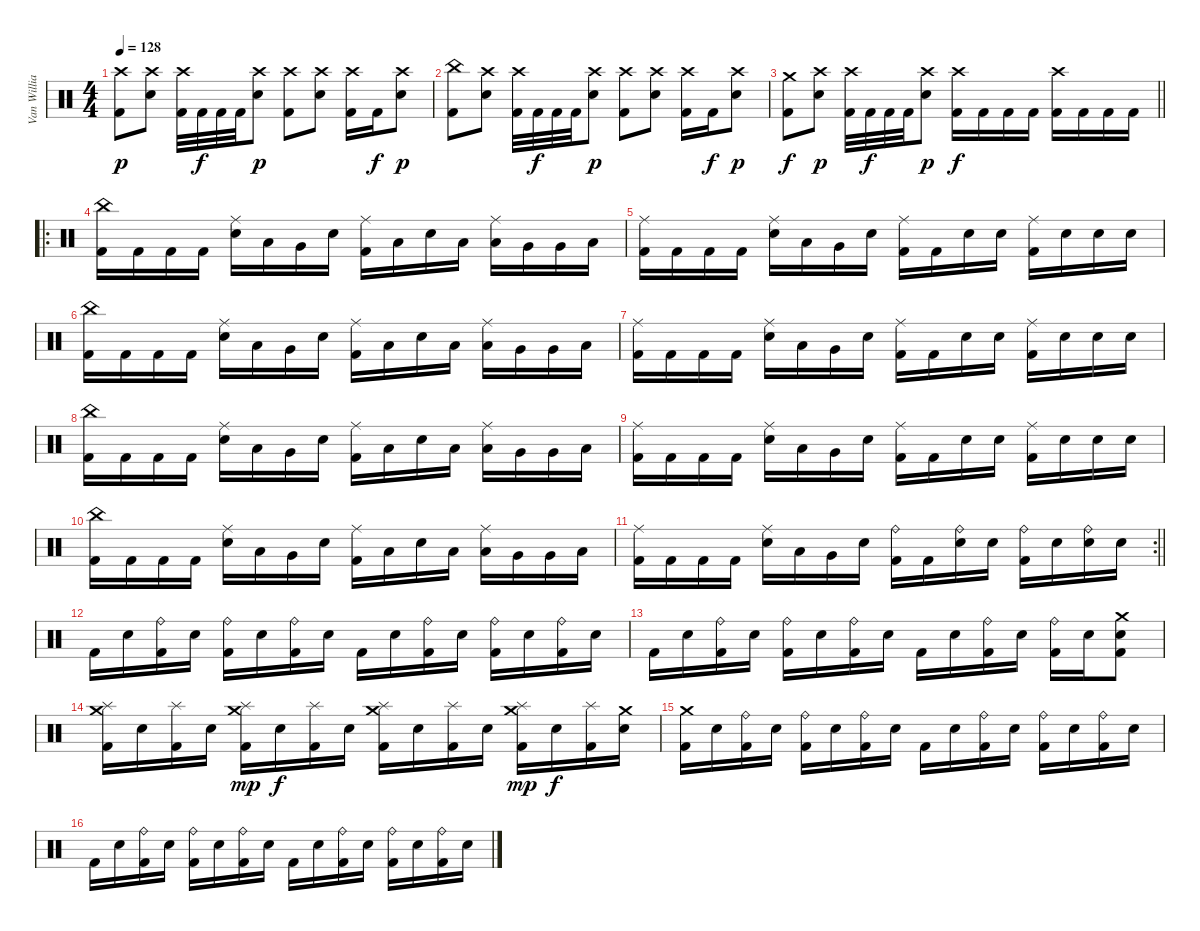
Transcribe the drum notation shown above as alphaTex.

\track ("Van Williams" "Van Willia") {instrument percussion}
\staff {score}
\articulation defaults
\ts (4 4)
\tempo 128
\clef neutral
\ks c
("Crash high (hit)" "Kick (hit) 2").8{dy p} ("Crash high (hit)" "Electric Snare (hit)").8 ("Crash high (hit)" "Kick (hit) 2").32 "Kick (hit) 2".32{dy f} "Kick (hit) 2".32 "Kick (hit) 2".32 ("Crash high (hit)" "Electric Snare (hit)").8{dy p} ("Crash high (hit)" "Kick (hit) 2").8 ("Crash high (hit)" "Electric Snare (hit)").8 ("Crash high (hit)" "Kick (hit) 2").16 "Kick (hit) 2".16{dy f} ("Crash high (hit)" "Electric Snare (hit)").8{dy p} |
("China (hit)" "Kick (hit) 2").8 ("Crash high (hit)" "Electric Snare (hit)").8 ("Crash high (hit)" "Kick (hit) 2").32 "Kick (hit) 2".32{dy f} "Kick (hit) 2".32 "Kick (hit) 2".32 ("Crash high (hit)" "Electric Snare (hit)").8{dy p} ("Crash high (hit)" "Kick (hit) 2").8 ("Crash high (hit)" "Electric Snare (hit)").8 ("Crash high (hit)" "Kick (hit) 2").16 "Kick (hit) 2".16{dy f} ("Crash high (hit)" "Electric Snare (hit)").8{dy p} |
\barLineRight lightlight
("Crash medium (hit)" "Kick (hit) 2").8{dy f} ("Crash high (hit)" "Electric Snare (hit)").8{dy p} ("Crash high (hit)" "Kick (hit) 2").32 "Kick (hit) 2".32{dy f} "Kick (hit) 2".32 "Kick (hit) 2".32 ("Crash high (hit)" "Electric Snare (hit)").8{dy p} ("Crash high (hit)" "Kick (hit) 2").16{dy f} "Kick (hit) 2".16 "Kick (hit) 2".16 "Kick (hit) 2".16 ("Crash high (hit)" "Kick (hit) 2").16 "Kick (hit) 2".16 "Kick (hit) 2".16 "Kick (hit) 2".16 |
\ro
("China (hit)" "Kick (hit) 2").16 "Kick (hit) 2".16 "Kick (hit) 2".16 "Kick (hit) 2".16 ("Ride (middle)" "Electric Snare (hit)").16 "Low Tom (hit)".16 "Very Low Tom (hit)".16 "Electric Snare (hit)".16 ("Ride (middle)" "Kick (hit) 2").16 "Low Floor Tom (hit)".16 "Electric Snare (hit)".16 "Low Tom (hit)".16 ("Ride (middle)" "Low Tom (hit)").16 "Very Low Tom (hit)".16 "Very Low Tom (hit)".16 "Low Floor Tom (hit)".16 |
("Ride (middle)" "Kick (hit) 2").16 "Kick (hit) 2".16 "Kick (hit) 2".16 "Kick (hit) 2".16 ("Ride (middle)" "Electric Snare (hit)").16 "Low Tom (hit)".16 "Very Low Tom (hit)".16 "Electric Snare (hit)".16 ("Ride (middle)" "Kick (hit) 2").16 "Kick (hit) 2".16 "Electric Snare (hit)".16 "Electric Snare (hit)".16 ("Ride (middle)" "Kick (hit) 2").16 "Electric Snare (hit)".16 "Electric Snare (hit)".16 "Electric Snare (hit)".16 |
("China (hit)" "Kick (hit) 2").16 "Kick (hit) 2".16 "Kick (hit) 2".16 "Kick (hit) 2".16 ("Ride (middle)" "Electric Snare (hit)").16 "Low Tom (hit)".16 "Very Low Tom (hit)".16 "Electric Snare (hit)".16 ("Ride (middle)" "Kick (hit) 2").16 "Low Floor Tom (hit)".16 "Electric Snare (hit)".16 "Low Tom (hit)".16 ("Ride (middle)" "Low Tom (hit)").16 "Very Low Tom (hit)".16 "Very Low Tom (hit)".16 "Low Floor Tom (hit)".16 |
("Ride (middle)" "Kick (hit) 2").16 "Kick (hit) 2".16 "Kick (hit) 2".16 "Kick (hit) 2".16 ("Ride (middle)" "Electric Snare (hit)").16 "Low Tom (hit)".16 "Very Low Tom (hit)".16 "Electric Snare (hit)".16 ("Ride (middle)" "Kick (hit) 2").16 "Kick (hit) 2".16 "Electric Snare (hit)".16 "Electric Snare (hit)".16 ("Ride (middle)" "Kick (hit) 2").16 "Electric Snare (hit)".16 "Electric Snare (hit)".16 "Electric Snare (hit)".16 |
("China (hit)" "Kick (hit) 2").16 "Kick (hit) 2".16 "Kick (hit) 2".16 "Kick (hit) 2".16 ("Ride (middle)" "Electric Snare (hit)").16 "Low Tom (hit)".16 "Very Low Tom (hit)".16 "Electric Snare (hit)".16 ("Ride (middle)" "Kick (hit) 2").16 "Low Floor Tom (hit)".16 "Electric Snare (hit)".16 "Low Tom (hit)".16 ("Ride (middle)" "Low Tom (hit)").16 "Very Low Tom (hit)".16 "Very Low Tom (hit)".16 "Low Floor Tom (hit)".16 |
("Ride (middle)" "Kick (hit) 2").16 "Kick (hit) 2".16 "Kick (hit) 2".16 "Kick (hit) 2".16 ("Ride (middle)" "Electric Snare (hit)").16 "Low Tom (hit)".16 "Very Low Tom (hit)".16 "Electric Snare (hit)".16 ("Ride (middle)" "Kick (hit) 2").16 "Kick (hit) 2".16 "Electric Snare (hit)".16 "Electric Snare (hit)".16 ("Ride (middle)" "Kick (hit) 2").16 "Electric Snare (hit)".16 "Electric Snare (hit)".16 "Electric Snare (hit)".16 |
("China (hit)" "Kick (hit) 2").16 "Kick (hit) 2".16 "Kick (hit) 2".16 "Kick (hit) 2".16 ("Ride (middle)" "Electric Snare (hit)").16 "Low Tom (hit)".16 "Very Low Tom (hit)".16 "Electric Snare (hit)".16 ("Ride (middle)" "Kick (hit) 2").16 "Low Floor Tom (hit)".16 "Electric Snare (hit)".16 "Low Tom (hit)".16 ("Ride (middle)" "Low Tom (hit)").16 "Very Low Tom (hit)".16 "Very Low Tom (hit)".16 "Low Floor Tom (hit)".16 |
\rc 2
\barLineRight lightlight
("Ride (middle)" "Kick (hit) 2").16 "Kick (hit) 2".16 "Kick (hit) 2".16 "Kick (hit) 2".16 ("Ride (middle)" "Electric Snare (hit)").16 "Low Tom (hit)".16 "Very Low Tom (hit)".16 "Electric Snare (hit)".16 ("Ride (bell)" "Kick (hit) 2").16 "Kick (hit) 2".16 ("Ride (bell)" "Electric Snare (hit)").16 "Electric Snare (hit)".16 ("Ride (bell)" "Kick (hit) 2").16 "Electric Snare (hit)".16 ("Ride (bell)" "Electric Snare (hit)").16 "Electric Snare (hit)".16 |
"Kick (hit) 2".16 "Electric Snare (hit)".16 ("Ride (bell)" "Kick (hit) 2").16 "Electric Snare (hit)".16 ("Ride (bell)" "Kick (hit) 2").16 "Electric Snare (hit)".16 ("Ride (bell)" "Kick (hit) 2").16 "Electric Snare (hit)".16 "Kick (hit) 2".16 "Electric Snare (hit)".16 ("Ride (bell)" "Kick (hit) 2").16 "Electric Snare (hit)".16 ("Ride (bell)" "Kick (hit) 2").16 "Electric Snare (hit)".16 ("Ride (bell)" "Kick (hit) 2").16 "Electric Snare (hit)".16 |
"Kick (hit) 2".16 "Electric Snare (hit)".16 ("Ride (bell)" "Kick (hit) 2").16 "Electric Snare (hit)".16 ("Ride (bell)" "Kick (hit) 2").16 "Electric Snare (hit)".16 ("Ride (bell)" "Kick (hit) 2").16 "Electric Snare (hit)".16 "Kick (hit) 2".16 "Electric Snare (hit)".16 ("Ride (bell)" "Kick (hit) 2").16 "Electric Snare (hit)".16 ("Ride (bell)" "Kick (hit) 2").16 "Electric Snare (hit)".16 ("Crash medium (hit)" "Electric Snare (hit)" "Kick (hit) 2").8 |
("Crash medium (hit)" "Splash (hit)" "Kick (hit) 2").16 "Electric Snare (hit)".16 ("Splash (hit)" "Kick (hit) 2").16 "Electric Snare (hit)".16 ("Crash medium (hit)" "Splash (hit)" "Kick (hit) 2").16{dy mp} "Electric Snare (hit)".16{dy f} ("Splash (hit)" "Kick (hit) 2").16 "Electric Snare (hit)".16 ("Crash medium (hit)" "Splash (hit)" "Kick (hit) 2").16 "Electric Snare (hit)".16 ("Splash (hit)" "Kick (hit) 2").16 "Electric Snare (hit)".16 ("Crash medium (hit)" "Splash (hit)" "Kick (hit) 2").16{dy mp} "Electric Snare (hit)".16{dy f} ("Splash (hit)" "Kick (hit) 2").16 ("Crash medium (hit)" "Electric Snare (hit)").16 |
("Crash medium (hit)" "Kick (hit) 2").16 "Electric Snare (hit)".16 ("Ride (bell)" "Kick (hit) 2").16 "Electric Snare (hit)".16 ("Ride (bell)" "Kick (hit) 2").16 "Electric Snare (hit)".16 ("Ride (bell)" "Kick (hit) 2").16 "Electric Snare (hit)".16 "Kick (hit) 2".16 "Electric Snare (hit)".16 ("Ride (bell)" "Kick (hit) 2").16 "Electric Snare (hit)".16 ("Ride (bell)" "Kick (hit) 2").16 "Electric Snare (hit)".16 ("Ride (bell)" "Kick (hit) 2").16 "Electric Snare (hit)".16 |
"Kick (hit) 2".16 "Electric Snare (hit)".16 ("Ride (bell)" "Kick (hit) 2").16 "Electric Snare (hit)".16 ("Ride (bell)" "Kick (hit) 2").16 "Electric Snare (hit)".16 ("Ride (bell)" "Kick (hit) 2").16 "Electric Snare (hit)".16 "Kick (hit) 2".16 "Electric Snare (hit)".16 ("Ride (bell)" "Kick (hit) 2").16 "Electric Snare (hit)".16 ("Ride (bell)" "Kick (hit) 2").16 "Electric Snare (hit)".16 ("Ride (bell)" "Kick (hit) 2").16 "Electric Snare (hit)".16
